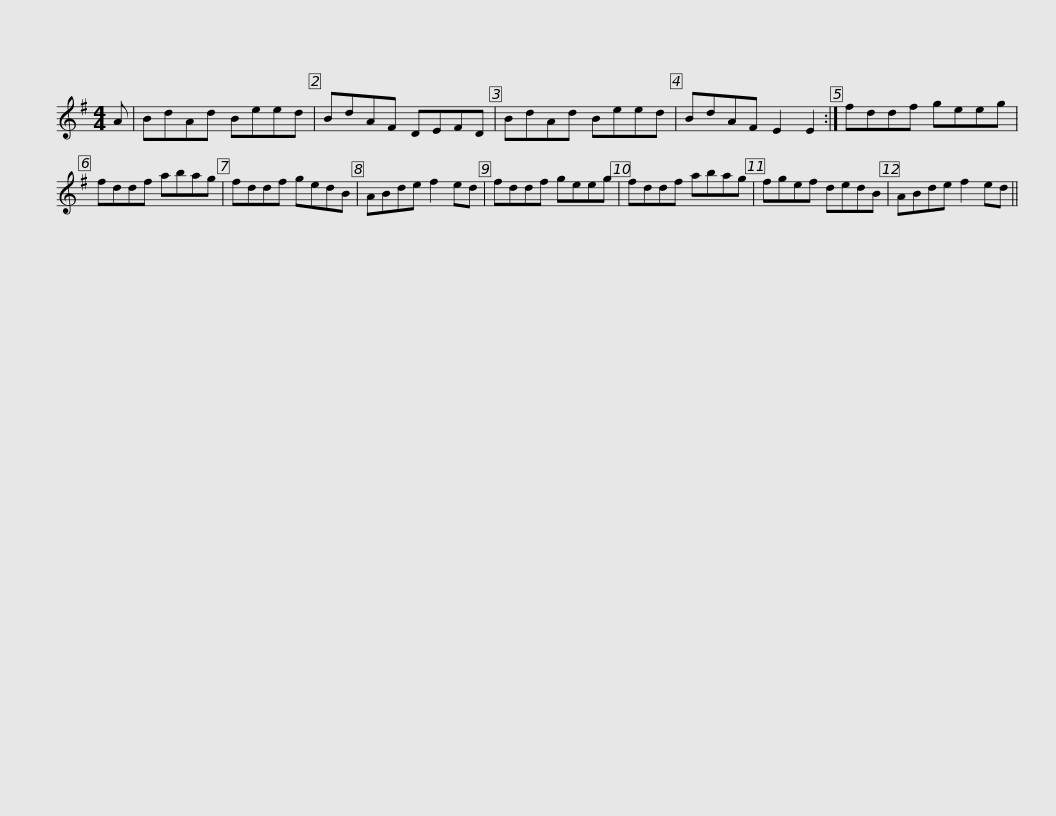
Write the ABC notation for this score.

X:1
L:1/8
M:4/4
I:linebreak $
K:G
V:1 treble
V:1
 A | BdAd Beed | BdAF DEFD | BdAd Beed | BdAF E2 E2 :| %5
 fddf geeg |$ fddf abag | fddf gedB | ABde f2 ed | fddf geeg | %10
 fddf abag |$ fgef dedB | ABde f2 ed || %13
